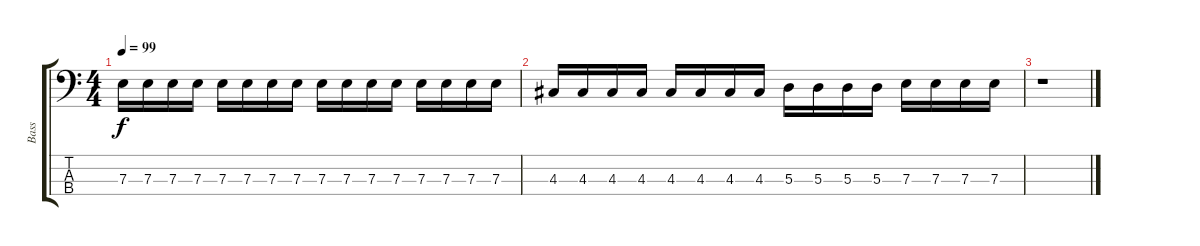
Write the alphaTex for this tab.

\track ("Bass" "Bass") {instrument electricbassfinger}
\staff {score tabs}
\tuning (G2 D2 A1 E1) {hide}
\ts (4 4)
\tempo 99
\clef f4
\ks c
7.3.16{dy f volume 0} 7.3.16 7.3.16 7.3.16 7.3.16 7.3.16 7.3.16 7.3.16 7.3.16 7.3.16 7.3.16 7.3.16 7.3.16 7.3.16 7.3.16 7.3.16 |
4.3.16 4.3.16 4.3.16 4.3.16 4.3.16 4.3.16 4.3.16 4.3.16 5.3.16 5.3.16 5.3.16 5.3.16 7.3.16 7.3.16 7.3.16 7.3.16 |
r.1
